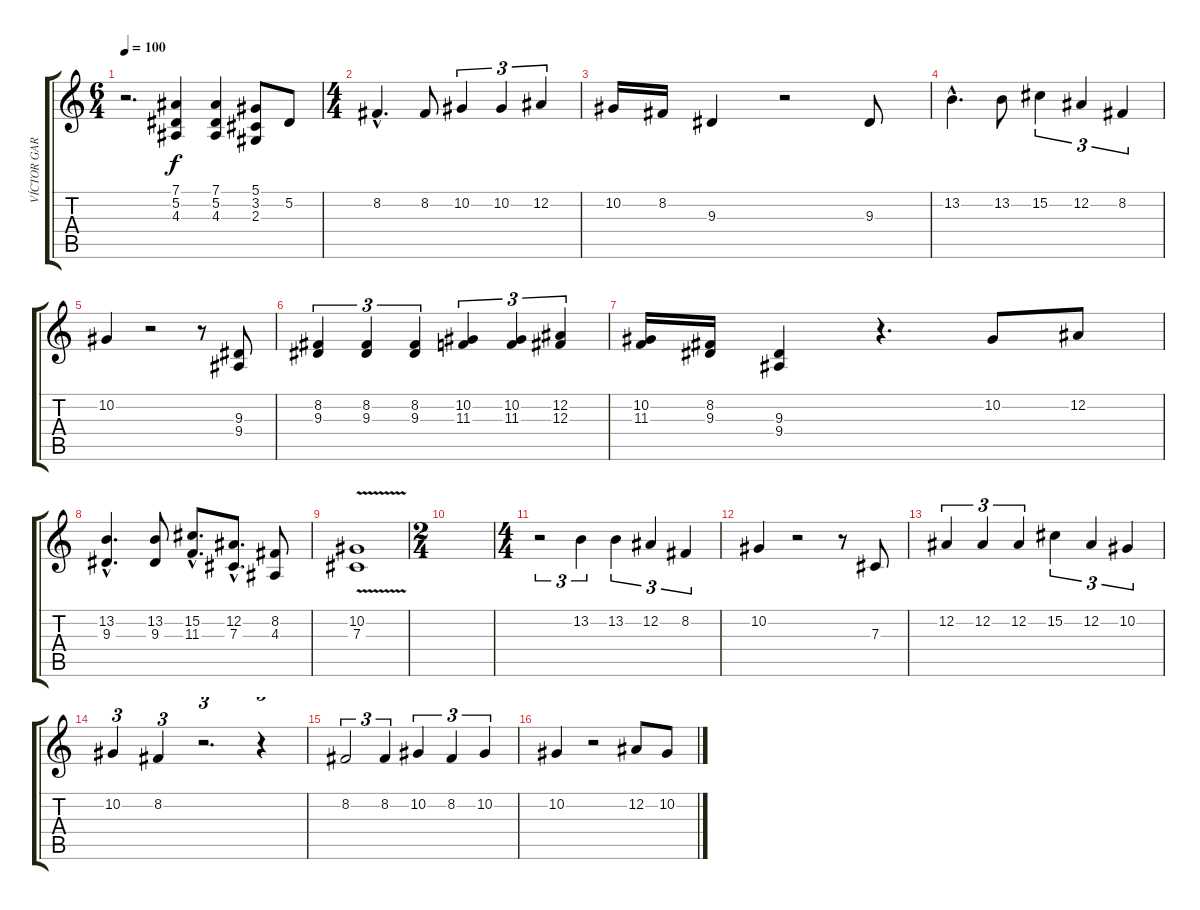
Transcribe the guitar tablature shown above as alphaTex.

\track ("VÍCTOR GARCÍA" "VÍCTOR GAR") {instrument clarinet}
\staff {score tabs}
\tuning (Eb4 Bb3 Gb3 Db3 Ab2 Eb2) {hide}
\ts (6 4)
\tempo 100
\clef g2
\ks c
r.2{d dy f} (7.1 5.2 4.3).4 (7.1 5.2 4.3).4 (5.1 3.2 2.3).8 5.2.8 |
\ts (4 4)
8.2{hac}.4{d} 8.2.8 10.2.4{tu (3 2)} 10.2.4{tu (3 2)} 12.2.4{tu (3 2)} |
10.2.16 8.2.16 9.3.4 r.2 9.3.8 |
13.2{hac}.4{d} 13.2.8 15.2.4{tu (3 2)} 12.2.4{tu (3 2)} 8.2.4{tu (3 2)} |
10.2.4 r.2 r.8 (9.3 9.4).8 |
(8.2 9.3).4{tu (3 2)} (8.2 9.3).4{tu (3 2)} (8.2 9.3).4{tu (3 2)} (10.2 11.3).4{tu (3 2)} (10.2 11.3).4{tu (3 2)} (12.2 12.3).4{tu (3 2)} |
(10.2 11.3).16 (8.2 9.3).16 (9.3 9.4).4 r.4{d} 10.2.8 12.2.8 |
(13.2{hac} 9.3{hac}).4{d} (13.2 9.3).8 (15.2{hac} 11.3{hac}).8{d} (12.2{hac} 7.3{hac}).8{d} (8.2 4.3).8 |
(10.2{v} 7.3).1 |
\ts (2 4)
|
\ts (4 4)
r.2{tu (3 2)} 13.2.4{tu (3 2)} 13.2.4{tu (3 2)} 12.2.4{tu (3 2)} 8.2.4{tu (3 2)} |
10.2.4 r.2 r.8 7.3.8 |
12.2.4{tu (3 2)} 12.2.4{tu (3 2)} 12.2.4{tu (3 2)} 15.2.4{tu (3 2)} 12.2.4{tu (3 2)} 10.2.4{tu (3 2)} |
10.2.4{tu (3 2)} 8.2.4{tu (3 2)} r.2{d tu (3 2)} r.4{tu (3 2)} |
8.2.2{tu (3 2)} 8.2.4{tu (3 2)} 10.2.4{tu (3 2)} 8.2.4{tu (3 2)} 10.2.4{tu (3 2)} |
10.2.4 r.2 12.2.8 10.2.8
